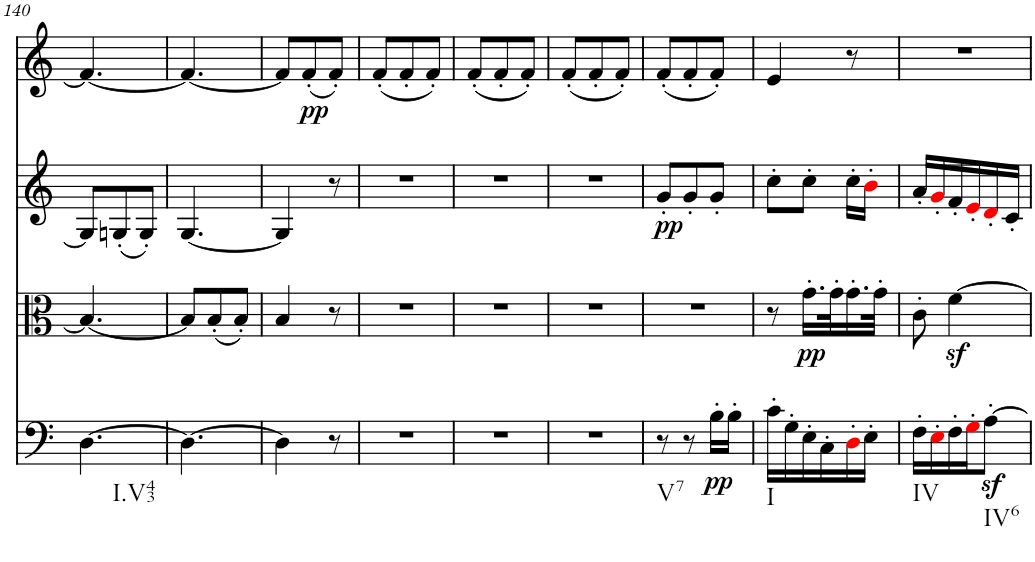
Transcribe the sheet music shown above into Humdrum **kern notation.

**kern	**dynam	**kern	**dynam	**kern	**dynam	**kern	**dynam
*part4	*part4	*part3	*part3	*part2	*part2	*part1	*part1
*staff4	*staff4	*staff3	*staff3	*staff2	*staff2	*staff1	*staff1
*I"Violoncello	*	*I"Viola	*	*I"Violin II	*	*I"Violin I	*
!!LO:PB:g=z
*clefF4	*	*clefC3	*	*clefG2	*	*clefG2	*
*k[]	*	*k[]	*	*k[]	*	*k[]	*
*M3/8	*	*M3/8	*	*M3/8	*	*M3/8	*
=140	=140	=140	=140	=140	=140	=140	=140
!LO:TX:b:t=I.V43	!	!	!	!	!	!	!
[4.D\	.	4.B/_	.	8G#/L]	.	4.f/_	.
.	.	.	.	(8Gn'/	.	.	.
.	.	.	.	8G'/J)	.	.	.
=141	=141	=141	=141	=141	=141	=141	=141
4.D\_	.	8B/L]	.	[4.G/	.	4.f/_	.
.	.	(8B'/	.	.	.	.	.
.	.	8B'/J)	.	.	.	.	.
=142	=142	=142	=142	=142	=142	=142	=142
4D\]	.	4B/	.	4G/]	.	8f/L]	.
!	!	!	!	!	!	!	!LO:DY:b
.	.	.	.	.	.	(8f'/	pp
8r	.	8r	.	8r	.	8f'/J)	.
=143	=143	=143	=143	=143	=143	=143	=143
4.r	.	4.r	.	4.r	.	(8f'/L	.
.	.	.	.	.	.	8f'/	.
.	.	.	.	.	.	8f'/J)	.
=144	=144	=144	=144	=144	=144	=144	=144
4.r	.	4.r	.	4.r	.	(8f'/L	.
.	.	.	.	.	.	8f'/	.
.	.	.	.	.	.	8f'/J)	.
=145	=145	=145	=145	=145	=145	=145	=145
4.r	.	4.r	.	4.r	.	(8f'/L	.
.	.	.	.	.	.	8f'/	.
.	.	.	.	.	.	8f'/J)	.
=146	=146	=146	=146	=146	=146	=146	=146
!LO:TX:b:t=V7	!	!	!	!	!	!	!
!	!	!	!	!	!LO:DY:b	!	!
8r	.	4.r	.	8g'/L	pp	(8f'/L	.
8r	.	.	.	8g'/	.	8f'/	.
!	!LO:DY:b	!	!	!	!	!	!
16B'\LL	pp	.	.	8g'/J	.	8f'/J)	.
16B'\JJ	.	.	.	.	.	.	.
=147	=147	=147	=147	=147	=147	=147	=147
!LO:TX:b:t=I	!	!	!	!	!	!	!
16c'\LL	.	8r	.	8cc'\L	.	4e/	.
16G'\	.	.	.	.	.	.	.
!	!	!	!LO:DY:b	!	!	!	!
16E'\	.	16.g'\LL	pp	8cc'\J	.	.	.
16C'\	.	.	.	.	.	.	.
.	.	32g'\K	.	.	.	.	.
16D'i\	.	16.g'\	.	16cc'\LL	.	8r	.
16E'\JJ	.	.	.	16b'i\JJ	.	.	.
.	.	32g'\JJk	.	.	.	.	.
=148	=148	=148	=148	=148	=148	=148	=148
!LO:TX:b:t=IV	!	!	!	!	!	!	!
16F'\LL	.	8c'\	.	16a'/LL	.	4.r	.
16E'i\	.	.	.	16g'i/	.	.	.
16F'\	.	[4fz<\	.	16f'/	.	.	.
16G'i\J	.	.	.	16e'i/	.	.	.
!LO:TX:b:t=IV6	!	!	!	!	!	!	!
[8Az<'\J	.	.	.	16d'i/	.	.	.
.	.	.	.	16c'/JJ	.	.	.
=	=	=	=	=	=	=	=
*-	*-	*-	*-	*-	*-	*-	*-
